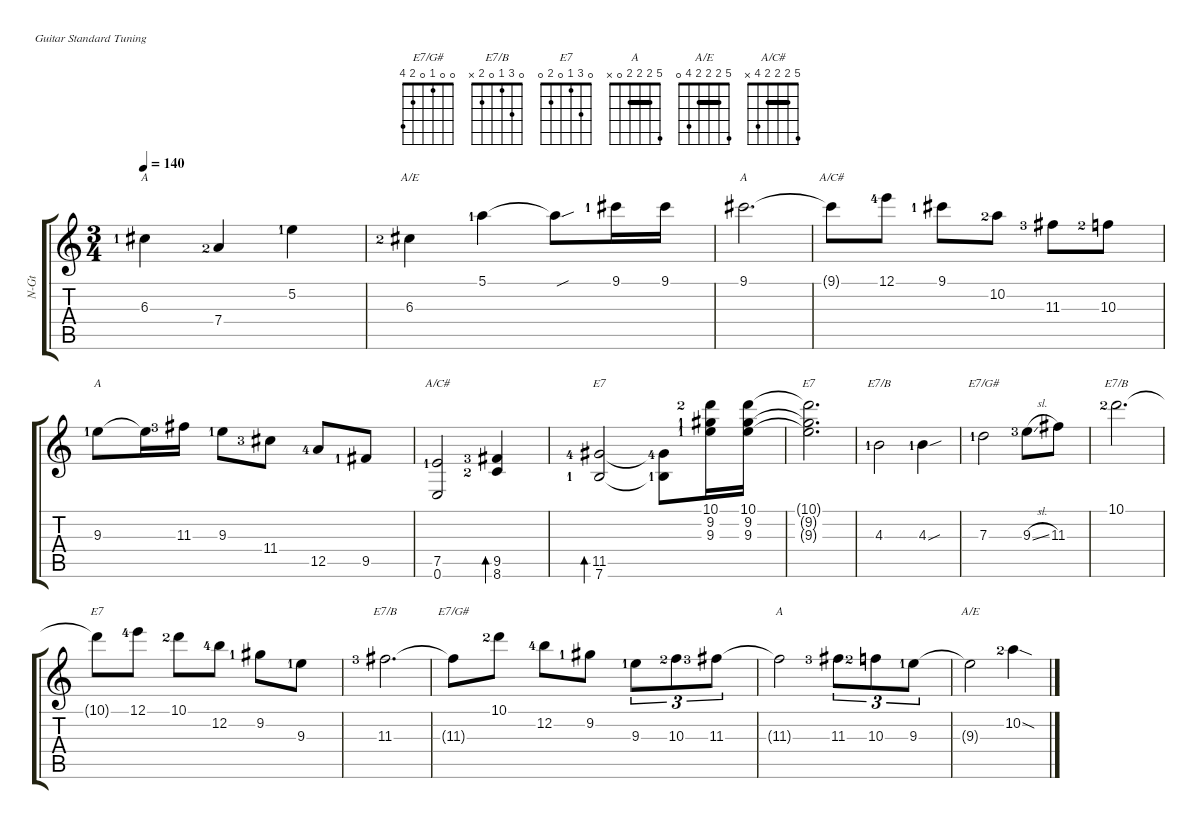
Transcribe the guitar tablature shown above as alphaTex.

\defaultSystemsLayout 4
\hideDynamics
\bracketExtendMode groupsimilarinstruments
\otherSystemsTrackNameOrientation horizontal
\defaultBarNumberDisplay Hide
\track ("Nylon Guitar" "N-Gt") {instrument acousticguitarnylon}
\staff {score tabs}
\tuning (E4 B3 G3 D3 A2 E2)
\chord ("E7/G#" 0 0 1 0 2 4)
\chord ("E7/B" 0 0 1 0 2 x)
\chord ("E7" 0 0 1 0 2 0)
\chord ("E7" 0 3 1 0 2 0)
\chord ("A" 5 2 2 2 0 x) {barre (2 2)}
\chord ("A/E" 5 2 2 2 4 0) {barre (2 2)}
\chord ("A/C#" 5 2 2 2 4 x) {barre (2 2)}
\chord ("E7/B" 0 3 1 0 2 x)
\ts (3 4)
\tempo 140
\clef g2
\ks aminor
6.3{lf 2 acc #}.4{ch "A" dy mf beam Down} 7.4{lf 3}.4{beam Up} 5.2{lf 2}.4{beam Down} |
6.3{lf 3 acc #}.4{ch "A/E" beam Down} 5.1{lf 2}.4{beam Down} 5.1{sou t}.8{beam Down} 9.1{lf 2 acc #}.16{beam Down} 9.1{acc #}.16{beam Down} |
9.1{acc #}.2{d ch "A" beam Down} |
9.1{t acc #}.8{ch "A/C#" beam Down} 12.1{lf 5}.8{beam Down} 9.1{lf 2 acc #}.8{beam Down} 10.2{lf 3}.8{beam Down} 11.3{lf 4 acc #}.8{beam Down} 10.3{lf 3}.8{beam Down} |
9.3{lf 2}.8{ch "A" beam Down} 9.3{t}.16{beam Down} 11.3{lf 4 acc #}.16{beam Down} 9.3{lf 2}.8{beam Down} 11.4{lf 4 acc #}.8{beam Down} 12.5{lf 5}.8{beam Up} 9.5{lf 2 acc #}.8{beam Up} |
(7.5{lf 2} 0.6).2{ch "A/C#" beam Up} (9.5{lf 4 acc #} 8.6{lf 3}).4{bd 51 beam Up} |
(11.5{lf 5 acc #} 7.6{lf 2}).2{bd 50 ch "E7" beam Up} (11.5{t lf 5 acc #} 7.6{t lf 2}).8{beam Down} (10.1{lf 3} 9.2{lf 2 acc #} 9.3{lf 2}).16{beam Down} (10.1 9.3 9.2{acc #}).16{beam Down} |
(10.1{t} 9.3{t} 9.2{t acc #}).2{d ch "E7" beam Down} |
4.3{lf 2}.2{ch "E7/B" beam Down} 4.3{sou lf 2}.4{beam Down} |
7.3{lf 2}.2{ch "E7/G#" beam Down} 9.3{sl lf 4}.8{beam Down} 11.3{acc #}.8{beam Down} |
10.1{lf 3}.2{d ch "E7/B" beam Down} |
10.1{t}.8{ch "E7" beam Down} 12.1{lf 5}.8{beam Down} 10.1{lf 3}.8{beam Down} 12.2{lf 5}.8{beam Down} 9.2{lf 2 acc #}.8{beam Down} 9.3{lf 2}.8{beam Down} |
11.3{lf 4 acc #}.2{d ch "E7/B" beam Down} |
11.3{t acc #}.8{ch "E7/G#" beam Down} 10.1{lf 3}.8{beam Down} 12.2{lf 5}.8{beam Down} 9.2{lf 2 acc #}.8{beam Down} 9.3{lf 2}.8{tu (3 2) beam Down} 10.3{lf 3}.8{tu (3 2) beam Down} 11.3{lf 4 acc #}.8{tu (3 2) beam Down} |
11.3{t acc #}.2{ch "A" beam Down} 11.3{lf 4 acc #}.8{tu (3 2) beam Down} 10.3{lf 3}.8{tu (3 2) beam Down} 9.3{lf 2}.8{tu (3 2) beam Down} |
9.3{t}.2{ch "A/E" beam Down} 10.2{sod lf 3}.4{beam Down}
